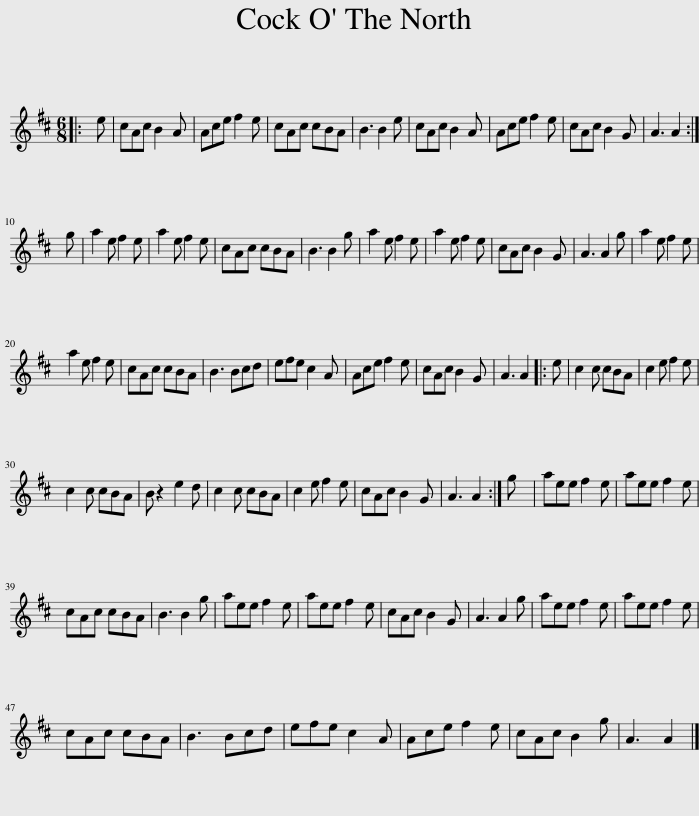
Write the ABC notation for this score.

X:1
L:1/8
M:6/8
I:linebreak $
K:D
V:1 treble
V:1
|: e | cAc B2 A | Ace f2 e | cAc cBA | B3 B2 e | %5
 cAc B2 A | Ace f2 e | cAc B2 G | A3 A2 :|$ g | %10
 a2 e f2 e | a2 e f2 e | cAc cBA | B3 B2 g | a2 e f2 e | %15
 a2 e f2 e | cAc B2 G | A3 A2 g | a2 e f2 e |$ a2 e f2 e | %20
 cAc cBA | B3 Bcd | efe c2 A | Ace f2 e | cAc B2 G | %25
 A3 A2 |: e | c2 c cBA | c2 e f2 e |$ c2 c cBA | %30
 B z2 e2 d | c2 c cBA | c2 e f2 e | cAc B2 G | A3 A2 :| %35
 g | aee f2 e | aee f2 e |$ cAc cBA | B3 B2 g | %40
 aee f2 e | aee f2 e | cAc B2 G | A3 A2 g | aee f2 e | %45
 aee f2 e |$ cAc cBA | B3 Bcd | efe c2 A | Ace f2 e | %50
 cAc B2 g | A3 A2 |] %52
